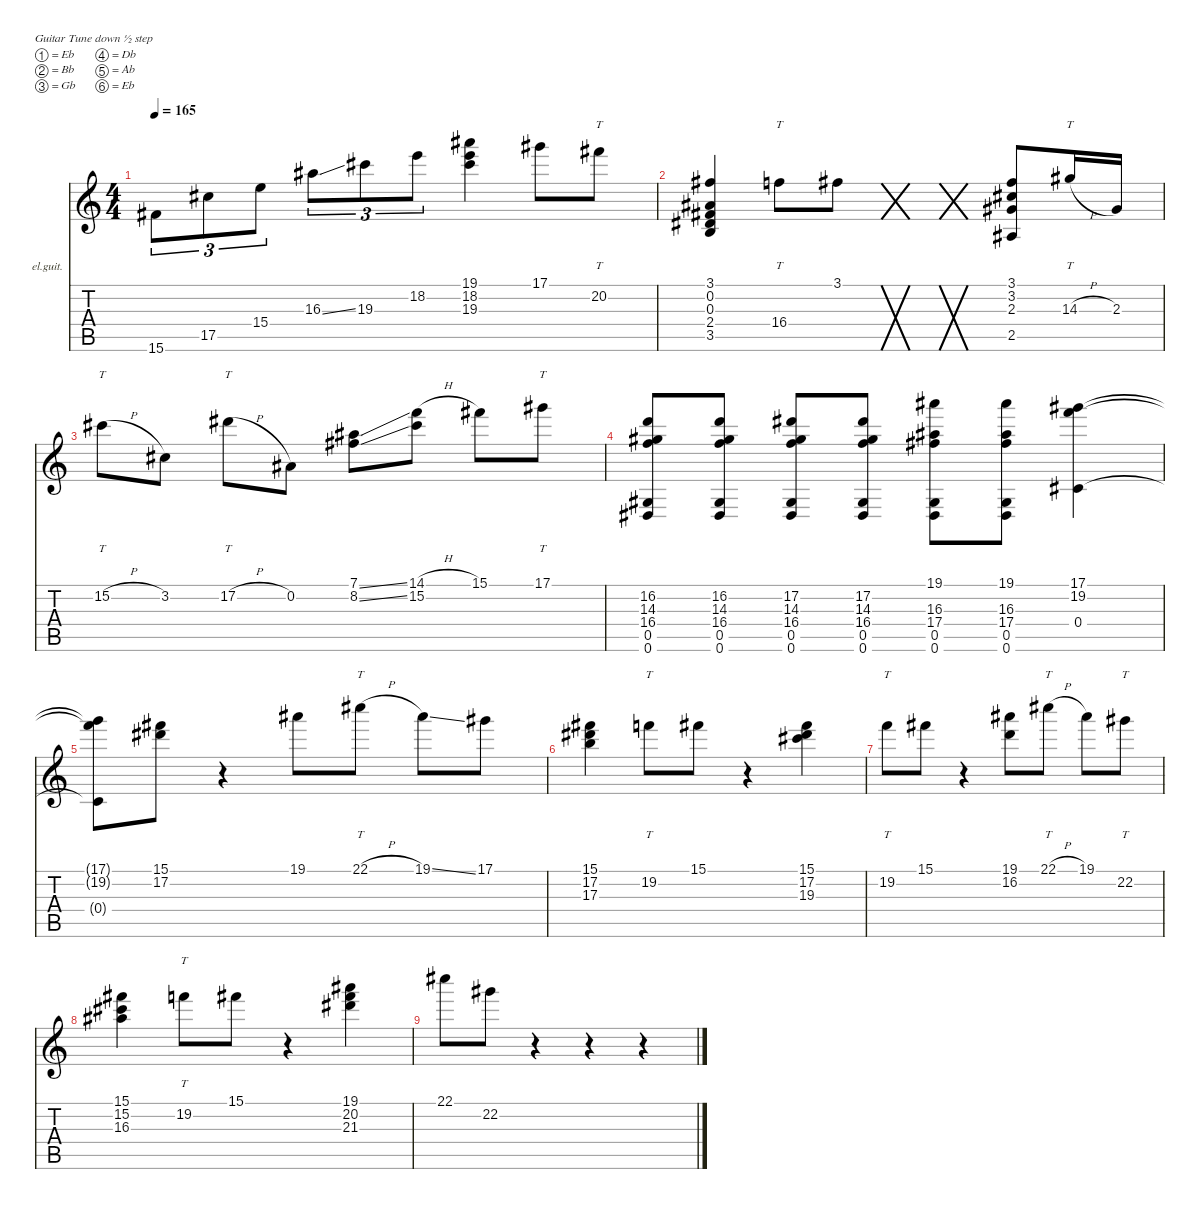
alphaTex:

\defaultSystemsLayout 4
\hideDynamics
\bracketExtendMode nobrackets
\firstSystemTrackNameOrientation horizontal
\otherSystemsTrackNameOrientation horizontal
\track ("Clean Guitar" "el.guit.") {instrument electricguitarclean}
\staff {score tabs}
\tuning (Eb4 Bb3 Gb3 Db3 Ab2 Eb2)
\ts (4 4)
\tempo 165
\clef g2
\ks c
15.6.8{tu (3 2) dy mf} 17.5.8{tu (3 2)} 15.4.8{tu (3 2)} 16.3{ss}.8{tu (3 2)} 19.3.8{tu (3 2)} 18.2.8{tu (3 2)} (19.3 18.2 19.1).4 17.1.8 20.2.8{tt} |
(3.5 2.4 0.3 0.2 3.1).4 16.4.8{tt} 3.1.8 ().8{ds} ().8{ds} (2.5 2.3 3.2 3.1).8 14.3{h}.16{tt} 2.3.16 |
15.2{h}.8{tt} 3.2.8 17.2{h}.8{tt} 0.2.8 (7.1{ss} 8.2{ss}).8 (14.1{h} 15.2).8 15.1.8 17.1.8{tt} |
(0.6 0.5 16.4 14.3 16.2).8 (0.6 0.5 16.4 14.3 16.2).8 (0.6 0.5 16.4 14.3 17.2).8 (0.6 0.5 16.4 14.3 17.2).8 (0.6 0.5 17.4 16.3 19.1).8 (0.6 0.5 17.4 16.3 19.1).8 (17.1 19.2 0.4).4 |
(17.1{t} 19.2{t} 0.4{t}).8 (15.1 17.2).8 r.4 19.1.8 22.1{h}.8{tt} 19.1{ss}.8 17.1.8 |
(17.3 17.2 15.1).4 19.2.8{tt} 15.1.8 r.4 (19.3 17.2 15.1).4 |
19.2.8{tt} 15.1.8 r.4 (16.2 19.1).8 22.1{h}.8{tt} 19.1.8 22.2.8{tt} |
(16.3 15.2 15.1).4 19.2.8{tt} 15.1.8 r.4 (21.3 20.2 19.1).4 |
22.1.8 22.2.8 r.4 r.4 r.4
